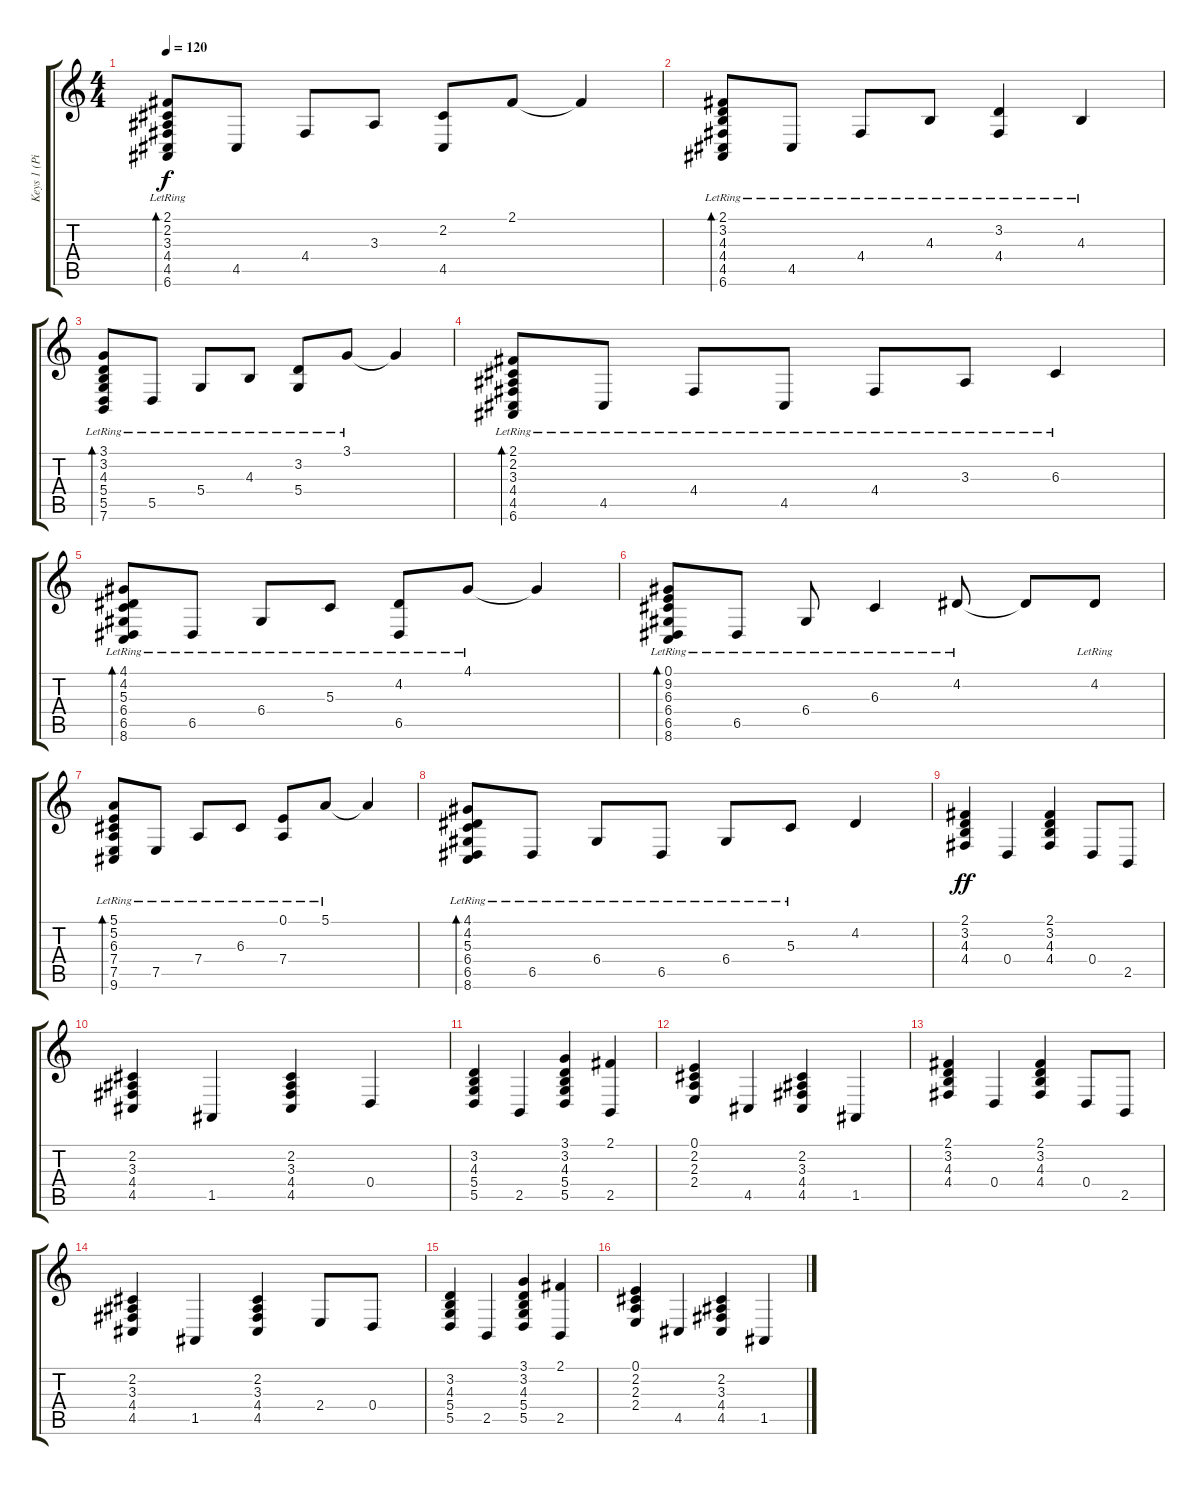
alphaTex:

\track ("Keys 1 (Piano)" "Keys 1 (Pi") {instrument acousticgrandpiano}
\staff {score tabs}
\tuning (E4 B3 G3 D3 A2 E2) {hide}
\ts (4 4)
\tempo 120
\clef g2
\ks c
(2.1{lr} 2.2{lr} 3.3{lr} 4.4{lr} 4.5{lr} 6.6{lr}).8{bd 240 dy f balance 4 instrument acousticgrandpiano} 4.5.8 4.4.8 3.3.8 (2.2 4.5).8 2.1.8 2.1{t}.4 |
(2.1{lr} 3.2{lr} 4.3{lr} 4.4{lr} 4.5{lr} 6.6{lr}).8{bd 480} 4.5{lr}.8 4.4{lr}.8 4.3{lr}.8 (3.2{lr} 4.4{lr}).4 4.3{lr}.4 |
(3.1{lr} 3.2{lr} 4.3{lr} 5.4{lr} 5.5{lr} 7.6{lr}).8{bd 480} 5.5{lr}.8 5.4{lr}.8 4.3{lr}.8 (3.2{lr} 5.4{lr}).8 3.1{lr}.8 3.1{t}.4 |
(2.1{lr} 2.2{lr} 3.3{lr} 4.4{lr} 4.5{lr} 6.6{lr}).8{bd 480} 4.5{lr}.8 4.4{lr}.8 4.5{lr}.8 4.4{lr}.8 3.3{lr}.8 6.3{lr}.4 |
(4.1{lr} 4.2{lr} 5.3{lr} 6.4{lr} 6.5{lr} 8.6{lr}).8{bd 480} 6.5{lr}.8 6.4{lr}.8 5.3{lr}.8 (4.2{lr} 6.5{lr}).8 4.1{lr}.8 4.1{t}.4 |
(0.1{lr} 9.2{lr} 6.3{lr} 6.4{lr} 6.5{lr} 8.6{lr}).8{bd 480} 6.5{lr}.8 6.4{lr}.8 6.3{lr}.4 4.2{lr}.8 4.2{t}.8 4.2{lr}.8 |
(5.1 5.2{lr} 6.3{lr} 7.4{lr} 7.5{lr} 9.6{lr}).8{bd 480} 7.5{lr}.8 7.4{lr}.8 6.3{lr}.8 (0.1{lr} 7.4{lr}).8 5.1{lr}.8 5.1{t}.4 |
(4.1{lr} 4.2{lr} 5.3{lr} 6.4{lr} 6.5{lr} 8.6{lr}).8{bd 480} 6.5{lr}.8 6.4{lr}.8 6.5{lr}.8 6.4{lr}.8 5.3{lr}.8 4.2.4 |
(2.1 3.2 4.3 4.4).4{dy ff balance 8} 0.4.4 (2.1 3.2 4.3 4.4).4 0.4.8 2.5.8 |
(2.2 3.3 4.4 4.5).4 1.5.4 (2.2 3.3 4.4 4.5).4 0.4.4 |
(3.2 4.3 5.4 5.5).4 2.5.4 (3.1 3.2 4.3 5.4 5.5).4 (2.1 2.5).4 |
(0.1 2.2 2.3 2.4).4 4.5.4 (2.2 3.3 4.4 4.5).4 1.5.4 |
(2.1 3.2 4.3 4.4).4 0.4.4 (2.1 3.2 4.3 4.4).4 0.4.8 2.5.8 |
(2.2 3.3 4.4 4.5).4 1.5.4 (2.2 3.3 4.4 4.5).4 2.4.8 0.4.8 |
(3.2 4.3 5.4 5.5).4 2.5.4 (3.1 3.2 4.3 5.4 5.5).4 (2.1 2.5).4 |
(0.1 2.2 2.3 2.4).4 4.5.4 (2.2 3.3 4.4 4.5).4 1.5.4
